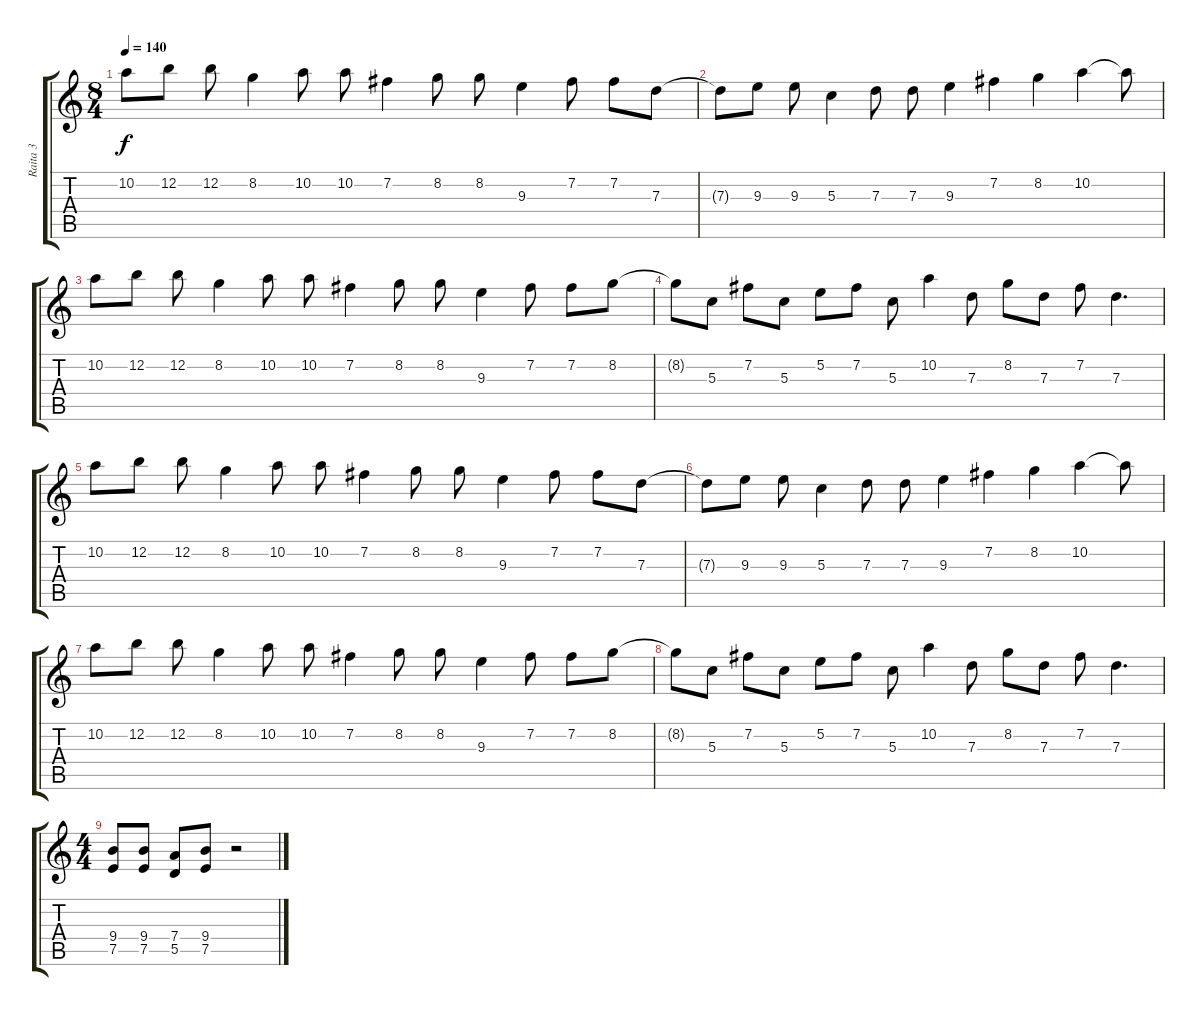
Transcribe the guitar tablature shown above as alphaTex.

\track ("Raita 3" "Raita 3") {instrument overdrivenguitar}
\staff {score tabs}
\tuning (E4 B3 G3 D3 A2 E2) {hide}
\ts (8 4)
\tempo 140
\clef g2
\ks c
10.2.8{dy f} 12.2.8 12.2.8 8.2.4 10.2.8 10.2.8 7.2.4 8.2.8 8.2.8 9.3.4 7.2.8 7.2.8 7.3.8 |
7.3{t}.8 9.3.8 9.3.8 5.3.4 7.3.8 7.3.8 9.3.4 7.2.4 8.2.4 10.2.4 10.2{t}.8 |
10.2.8 12.2.8 12.2.8 8.2.4 10.2.8 10.2.8 7.2.4 8.2.8 8.2.8 9.3.4 7.2.8 7.2.8 8.2.8 |
8.2{t}.8 5.3.8 7.2.8 5.3.8 5.2.8 7.2.8 5.3.8 10.2.4 7.3.8 8.2.8 7.3.8 7.2.8 7.3.4{d} |
10.2.8 12.2.8 12.2.8 8.2.4 10.2.8 10.2.8 7.2.4 8.2.8 8.2.8 9.3.4 7.2.8 7.2.8 7.3.8 |
7.3{t}.8 9.3.8 9.3.8 5.3.4 7.3.8 7.3.8 9.3.4 7.2.4 8.2.4 10.2.4 10.2{t}.8 |
10.2.8 12.2.8 12.2.8 8.2.4 10.2.8 10.2.8 7.2.4 8.2.8 8.2.8 9.3.4 7.2.8 7.2.8 8.2.8 |
8.2{t}.8 5.3.8 7.2.8 5.3.8 5.2.8 7.2.8 5.3.8 10.2.4 7.3.8 8.2.8 7.3.8 7.2.8 7.3.4{d} |
\ts (4 4)
(9.4 7.5).8 (9.4 7.5).8 (7.4 5.5).8 (9.4 7.5).8 r.2
